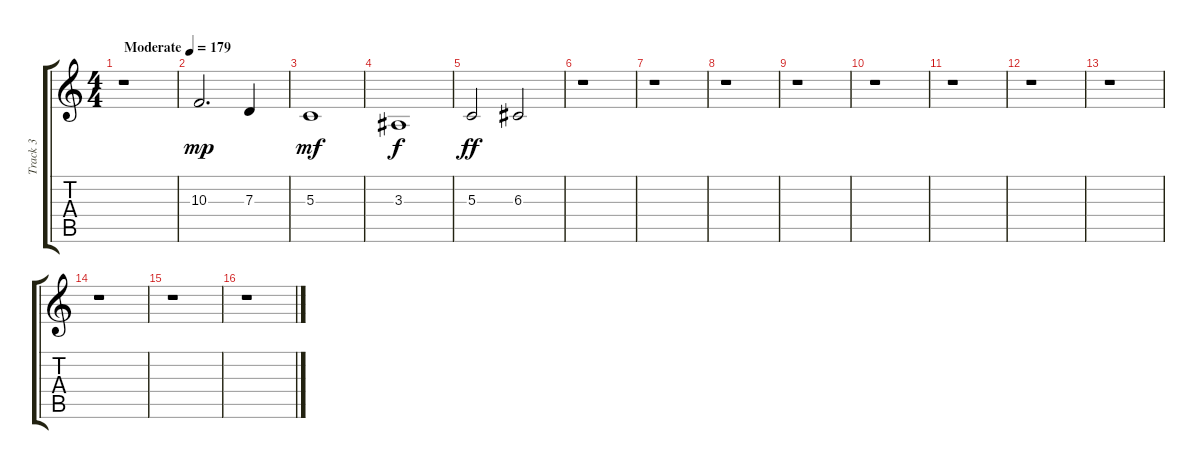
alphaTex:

\track ("Track 3" "Track 3") {instrument stringensemble1}
\staff {score tabs}
\tuning (E4 B3 G3 D3 A2 E2) {hide}
\ts (4 4)
\tempo (179 "Moderate")
\clef g2
\ks c
r.1{dy mp instrument stringensemble1} |
10.3.2{d} 7.3.4 |
5.3.1{dy mf} |
3.3.1{dy f} |
5.3.2{dy ff} 6.3.2 |
r.1 |
r.1 |
r.1 |
r.1 |
r.1 |
r.1 |
r.1 |
r.1 |
r.1 |
r.1 |
r.1
